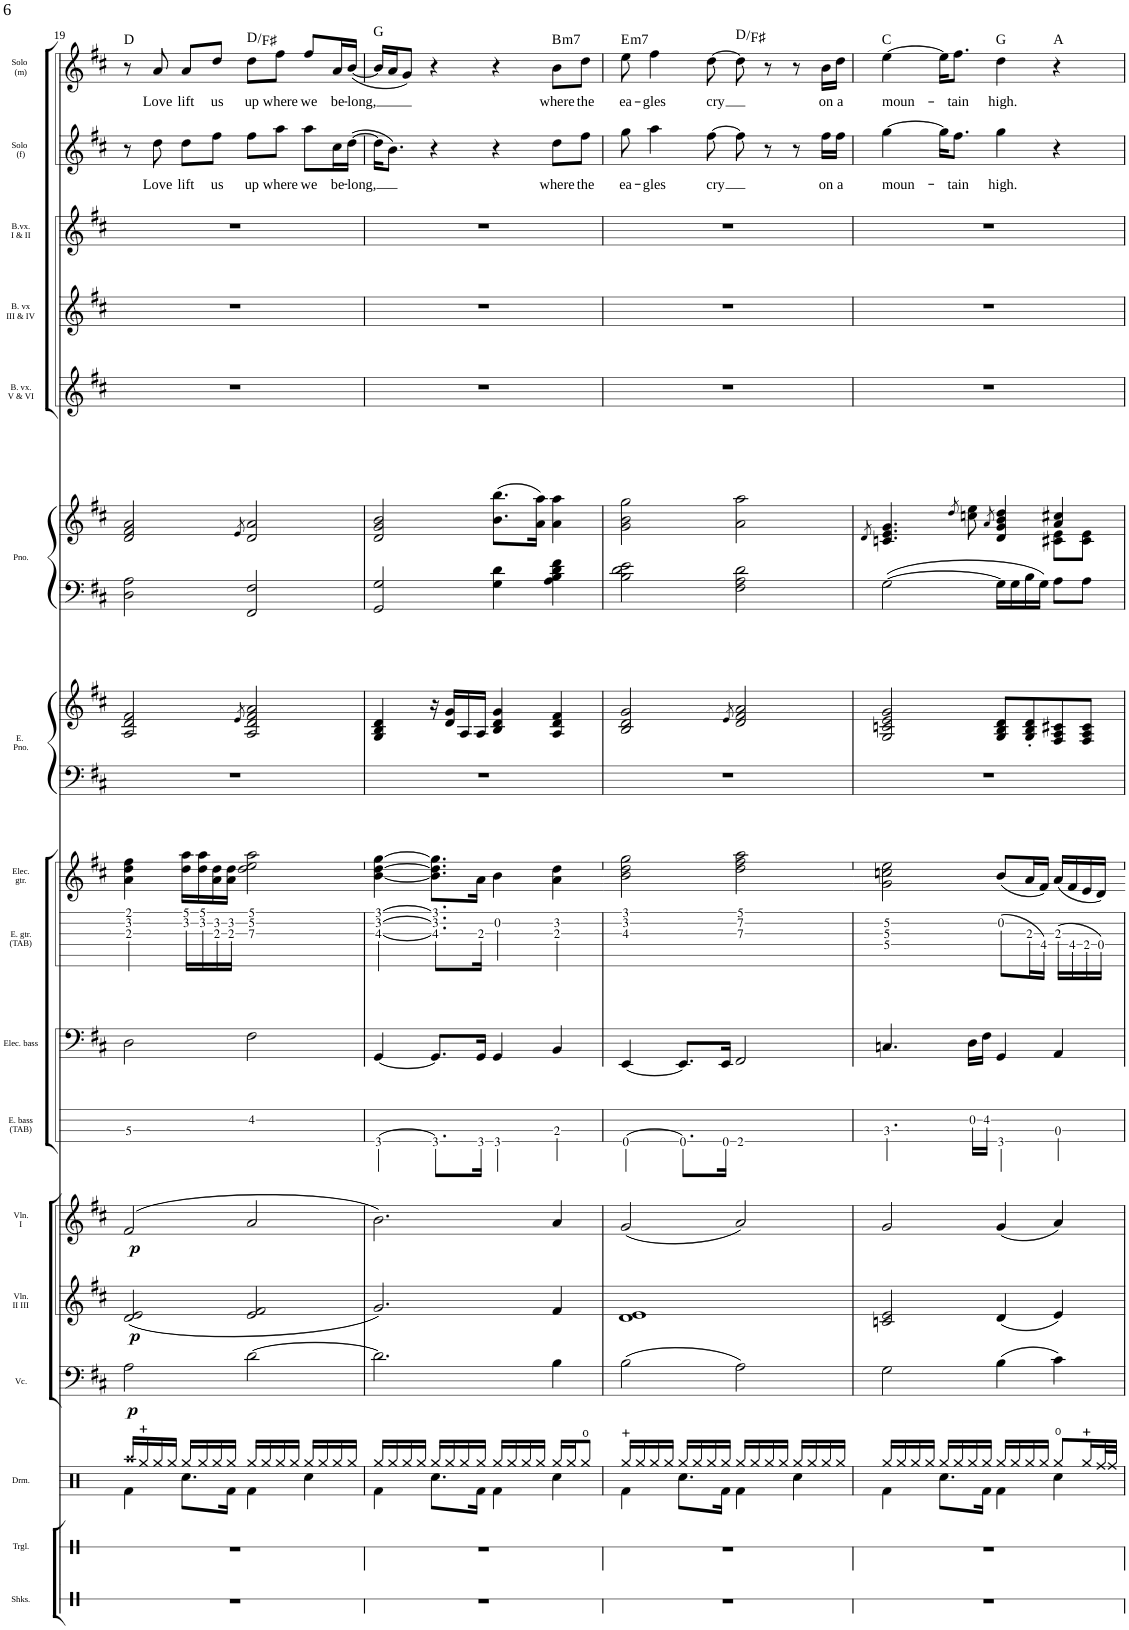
**kern	**kern	**kern	**kern	**dynam	**kern	**dynam	**kern	**dynam	**kern	**kern	**kern	**kern	**kern	**kern	**kern	**kern	**kern	**kern	**kern	**kern	**text	**kern	**text	**harte
*part17	*part16	*part15	*part14	*part14	*part13	*part13	*part12	*part12	*part11	*part10	*part9	*part8	*part7	*part7	*part6	*part6	*part5	*part4	*part3	*part2	*part2	*part1	*part1	*part1
*staff19	*staff18	*staff17	*staff16	*staff16	*staff15	*staff15	*staff14	*staff14	*staff13	*staff12	*staff11	*staff10	*staff9	*staff8	*staff7	*staff6	*staff5	*staff4	*staff3	*staff2	*staff2	*staff1	*staff1	*
*I"Shakers	*I"Triangle	*I"Drums	*I"Cello	*	*I"Violin II III	*	*I"Violin I	*	*I"E. bass (TAB)	*I"E. bass	*I"E. gtr. (TAB)	*I"Electric  guitar	*I"Electric  Piano	*	*I"Piano	*	*I"Back. voc. V &amp; VI	*I"Back. voc. III &amp; IV	*I"Back. voc. I &amp; II	*I"Solo   (f)	*	*I"Solo   (m)	*	*
*I'Shks.	*I'Trgl.	*I'Drm.	*	*	*I'Vln. II III	*	*I'Vln. I	*	*I'E. bass  (TAB)	*	*I'E. gtr. (TAB)	*I'Elec. gtr.	*I'E.   Pno.	*	*I'Pno.	*	*	*	*	*I'Solo   (f)	*	*I'Solo   (m)	*	*
!!LO:PB:g=z
*clefX	*clefX	*clefX	*clefF4	*	*clefG2	*	*clefG2	*	*	*clefF4	*	*clefG2	*clefF4	*clefG2	*clefF4	*clefG2	*clefG2	*clefG2	*clefG2	*clefG2	*	*clefG2	*	*
*	*	*	*	*	*	*	*	*	*	*Trd7c12	*	*Trd7c12	*	*	*	*	*	*	*	*Trd5c9	*	*Trd8c14	*	*
*k[f#c#]	*k[f#c#]	*k[f#c#]	*k[f#c#]	*	*k[f#c#]	*	*k[f#c#]	*	*k[f#c#]	*k[f#c#]	*k[f#c#]	*k[f#c#]	*k[f#c#]	*k[f#c#]	*k[f#c#]	*k[f#c#]	*k[f#c#]	*k[f#c#]	*k[f#c#]	*k[f#c#]	*	*k[f#c#]	*	*
*D:	*D:	*D:	*D:	*	*D:	*	*D:	*	*D:	*D:	*D:	*D:	*D:	*D:	*D:	*D:	*D:	*D:	*D:	*D:	*	*D:	*	*
*M4/4	*M4/4	*M4/4	*M4/4	*	*M4/4	*	*M4/4	*	*	*M4/4	*	*M4/4	*M4/4	*M4/4	*M4/4	*M4/4	*M4/4	*M4/4	*M4/4	*M4/4	*	*M4/4	*	*
=19	=19	=19	=19	=19	=19	=19	=19	=19	=19	=19	=19	=19	=19	=19	=19	=19	=19	=19	=19	=19	=19	=19	=19	=19
*	*	*^	*	*	*	*	*	*	*	*	*	*	*	*	*	*	*	*	*	*	*	*	*	*
!	!	!	!	!	!LO:DY:b	!	!LO:DY:b	!	!LO:DY:b	!	!	!	!	!	!	!	!	!	!	!	!	!	!	!	!
1r	1r	16Raa/LL	4Rf\	2A\	p	(2d/ 2e/	p	(2f#/	p	2DD	2D\	4A\ 4d\ 4f#\	4a\ 4dd\ 4ff#\	1r	2A/ 2d/ 2f#/	2D\ 2A\	2d/ 2f#/ 2a/	1r	1r	1r	8r	.	8r	.	D:maj
.	.	16Rgg/	.	.	.	.	.	.	.	.	.	.	.	.	.	.	.	.	.	.	.	.	.	.	.
!	!	!	!	!	!	!	!	!	!	!	!	!	!	!	!	!	!	!	!	!	!	!LO:LY:b	!	!LO:LY:b	!
.	.	16Rgg/	.	.	.	.	.	.	.	.	.	.	.	.	.	.	.	.	.	.	8dd\	Love	8a/	Love	.
.	.	16Rgg/JJ	.	.	.	.	.	.	.	.	.	.	.	.	.	.	.	.	.	.	.	.	.	.	.
!	!	!	!	!	!	!	!	!	!	!	!	!	!	!	!	!	!	!	!	!	!	!LO:LY:b	!	!LO:LY:b	!
.	.	16Rgg/LL	8.Rcc\L	.	.	.	.	.	.	.	.	16d\ 16a\LL	16dd\ 16aa\LL	.	.	.	.	.	.	.	8dd\L	lift	8a/L	lift	.
.	.	16Rgg/	.	.	.	.	.	.	.	.	.	16d\ 16a\	16dd\ 16aa\	.	.	.	.	.	.	.	.	.	.	.	.
!	!	!	!	!	!	!	!	!	!	!	!	!	!	!	!	!	!	!	!	!	!	!LO:LY:b	!	!LO:LY:b	!
.	.	16Rgg/	.	.	.	.	.	.	.	.	.	16A\ 16d\	16a\ 16dd\	.	.	.	.	.	.	.	8ff#\J	us	8dd/J	us	.
.	.	16Rgg/JJ	16Rf\Jk	.	.	.	.	.	.	.	.	16A\ 16d\JJ	16a\ 16dd\JJ	.	.	.	.	.	.	.	.	.	.	.	.
.	.	.	.	.	.	.	.	.	.	.	.	.	.	.	8qe/	.	8qe/	.	.	.	.	.	.	.	.
!	!	!	!	!	!	!	!	!	!	!	!	!	!	!	!	!	!	!	!	!	!	!LO:LY:b	!	!LO:LY:b	!
.	.	16Rgg/LL	4Rf\	[2d\	.	2e/ 2f#/	.	2a/	.	2FF#	2F#\	2d 2e 2a	2dd\ 2ee\ 2aa\	.	2A/ 2d/ 2f#/ 2a/	2FF#/ 2F#/	2d/ 2a/	.	.	.	8ff#\L	up	8dd\L	up	D:maj/3
.	.	16Rgg/	.	.	.	.	.	.	.	.	.	.	.	.	.	.	.	.	.	.	.	.	.	.	.
!	!	!	!	!	!	!	!	!	!	!	!	!	!	!	!	!	!	!	!	!	!	!LO:LY:b	!	!LO:LY:b	!
.	.	16Rgg/	.	.	.	.	.	.	.	.	.	.	.	.	.	.	.	.	.	.	8aa\J	where	8ff#\J	where	.
.	.	16Rgg/JJ	.	.	.	.	.	.	.	.	.	.	.	.	.	.	.	.	.	.	.	.	.	.	.
!	!	!	!	!	!	!	!	!	!	!	!	!	!	!	!	!	!	!	!	!	!	!LO:LY:b	!	!LO:LY:b	!
.	.	16Rgg/LL	4Rcc\	.	.	.	.	.	.	.	.	.	.	.	.	.	.	.	.	.	8aa\L	we	8ff#/L	we	.
.	.	16Rgg/	.	.	.	.	.	.	.	.	.	.	.	.	.	.	.	.	.	.	.	.	.	.	.
!	!	!	!	!	!	!	!	!	!	!	!	!	!	!	!	!	!	!	!	!	!	!LO:LY:b	!	!LO:LY:b	!
.	.	16Rgg/	.	.	.	.	.	.	.	.	.	.	.	.	.	.	.	.	.	.	16cc#\L	be-	16a/L	be-	.
!	!	!	!	!	!	!	!	!	!	!	!	!	!	!	!	!	!	!	!	!	!	!LO:LY:b	!	!LO:LY:b	!
.	.	16Rgg/JJ	.	.	.	.	.	.	.	.	.	.	.	.	.	.	.	.	.	.	([16dd\JJ	-long,	([16b/JJ	-long,	.
=20	=20	=20	=20	=20	=20	=20	=20	=20	=20	=20	=20	=20	=20	=20	=20	=20	=20	=20	=20	=20	=20	=20	=20	=20	=20
1r	1r	16Rgg/LL	4Rf\	2.d\]	.	2.g/)	.	2.b\)	.	[4GGG\	[4GG/	[4B\ [4d\ [4g\	[4b\ [4dd\ [4gg\	1r	4G/ 4B/ 4d/	2GG/ 2G/	2d/ 2g/ 2b/	1r	1r	1r	16dd\KL]	.	16b/LL]	.	G:maj
.	.	16Rgg/	.	.	.	.	.	.	.	.	.	.	.	.	.	.	.	.	.	.	8.b\J)	.	16a/J	.	.
.	.	16Rgg/	.	.	.	.	.	.	.	.	.	.	.	.	.	.	.	.	.	.	.	.	8g/J)	.	.
.	.	16Rgg/JJ	.	.	.	.	.	.	.	.	.	.	.	.	.	.	.	.	.	.	.	.	.	.	.
.	.	16Rgg/LL	8.Rcc\L	.	.	.	.	.	.	8.GGG\L]	8.GG/L]	8.B\] 8.d\] 8.g\]L	8.b\] 8.dd\] 8.gg\]L	.	16r	.	.	.	.	.	4r	.	4r	.	.
.	.	16Rgg/	.	.	.	.	.	.	.	.	.	.	.	.	16d/ 16g/LL	.	.	.	.	.	.	.	.	.	.
.	.	16Rgg/	.	.	.	.	.	.	.	.	.	.	.	.	16A/	.	.	.	.	.	.	.	.	.	.
.	.	16Rgg/JJ	16Rf\Jk	.	.	.	.	.	.	16GGG\Jk	16GG/Jk	16A\Jk	16a\Jk	.	16A/JJ	.	.	.	.	.	.	.	.	.	.
.	.	16Rgg/LL	4Rf\	.	.	.	.	.	.	4GGG\	4GG/	4B\	4b\	.	4B/ 4d/ 4g/	4G\ 4d\	(8.b\ 8.bb\L	.	.	.	4r	.	4r	.	.
.	.	16Rgg/	.	.	.	.	.	.	.	.	.	.	.	.	.	.	.	.	.	.	.	.	.	.	.
.	.	16Rgg/	.	.	.	.	.	.	.	.	.	.	.	.	.	.	.	.	.	.	.	.	.	.	.
.	.	16Rgg/JJ	.	.	.	.	.	.	.	.	.	.	.	.	.	.	16a\ 16aa\Jk)	.	.	.	.	.	.	.	.
!	!	!	!	!	!	!	!	!	!	!	!	!	!	!	!	!	!	!	!	!	!	!LO:LY:b	!	!LO:LY:b	!LO:H:kt=m7
.	.	16Rgg/LL	4Rcc\	4B\	.	4f#/	.	4a/	.	4BBB\	4BB/	4A\ 4d\	4a\ 4dd\	.	4A/ 4d/ 4f#/	4A\ 4B\ 4d\ 4f#\	4a\ 4aa\	.	.	.	8dd\L	where	8b\L	where	B:min7
.	.	16Rgg/J	.	.	.	.	.	.	.	.	.	.	.	.	.	.	.	.	.	.	.	.	.	.	.
!	!	!	!	!	!	!	!	!	!	!	!	!	!	!	!	!	!	!	!	!	!	!LO:LY:b	!	!LO:LY:b	!
.	.	8Rgg/J	.	.	.	.	.	.	.	.	.	.	.	.	.	.	.	.	.	.	8ff#\J	the	8dd\J	the	.
=21	=21	=21	=21	=21	=21	=21	=21	=21	=21	=21	=21	=21	=21	=21	=21	=21	=21	=21	=21	=21	=21	=21	=21	=21	=21
!	!	!	!	!	!	!	!	!	!	!	!	!	!	!	!	!	!	!	!	!	!	!LO:LY:b	!	!LO:LY:b	!LO:H:kt=m7
1r	1r	16Rgg/LL	4Rf\	(2B\	.	1d 1e	.	(2g/	.	[4EEE\	[4EE/	2B 2d 2g	2b\ 2dd\ 2gg\	1r	2B/ 2d/ 2g/	2B\ 2d\ 2e\	2g\ 2b\ 2gg\	1r	1r	1r	8gg\	ea-	8ee\	ea-	E:min7
.	.	16Rgg/	.	.	.	.	.	.	.	.	.	.	.	.	.	.	.	.	.	.	.	.	.	.	.
!	!	!	!	!	!	!	!	!	!	!	!	!	!	!	!	!	!	!	!	!	!	!LO:LY:b	!	!LO:LY:b	!
.	.	16Rgg/	.	.	.	.	.	.	.	.	.	.	.	.	.	.	.	.	.	.	4aa\	-gles	4ff#\	-gles	.
.	.	16Rgg/JJ	.	.	.	.	.	.	.	.	.	.	.	.	.	.	.	.	.	.	.	.	.	.	.
.	.	16Rgg/LL	8.Rcc\L	.	.	.	.	.	.	8.EEE\L]	8.EE/L]	.	.	.	.	.	.	.	.	.	.	.	.	.	.
.	.	16Rgg/	.	.	.	.	.	.	.	.	.	.	.	.	.	.	.	.	.	.	.	.	.	.	.
!	!	!	!	!	!	!	!	!	!	!	!	!	!	!	!	!	!	!	!	!	!	!LO:LY:b	!	!LO:LY:b	!
.	.	16Rgg/	.	.	.	.	.	.	.	.	.	.	.	.	.	.	.	.	.	.	[8ff#\	cry	[8dd\	cry	.
.	.	16Rgg/JJ	16Rf\Jk	.	.	.	.	.	.	16EEE\Jk	16EE/Jk	.	.	.	.	.	.	.	.	.	.	.	.	.	.
.	.	.	.	.	.	.	.	.	.	.	.	.	.	.	8qe/	.	.	.	.	.	.	.	.	.	.
.	.	16Rgg/LL	4Rf\	2A\)	.	.	.	2a/)	.	2FFF#	2FF#/	2d 2f# 2a	2dd\ 2ff#\ 2aa\	.	2d/ 2f#/ 2a/	2F#\ 2A\ 2d\	2a\ 2aa\	.	.	.	8ff#\]	.	8dd\]	.	D:maj/3
.	.	16Rgg/	.	.	.	.	.	.	.	.	.	.	.	.	.	.	.	.	.	.	.	.	.	.	.
.	.	16Rgg/	.	.	.	.	.	.	.	.	.	.	.	.	.	.	.	.	.	.	8r	.	8r	.	.
.	.	16Rgg/JJ	.	.	.	.	.	.	.	.	.	.	.	.	.	.	.	.	.	.	.	.	.	.	.
.	.	16Rgg/LL	4Rcc\	.	.	.	.	.	.	.	.	.	.	.	.	.	.	.	.	.	8r	.	8r	.	.
.	.	16Rgg/	.	.	.	.	.	.	.	.	.	.	.	.	.	.	.	.	.	.	.	.	.	.	.
!	!	!	!	!	!	!	!	!	!	!	!	!	!	!	!	!	!	!	!	!	!	!LO:LY:b	!	!LO:LY:b	!
.	.	16Rgg/	.	.	.	.	.	.	.	.	.	.	.	.	.	.	.	.	.	.	16ff#\LL	on	16b\LL	on	.
!	!	!	!	!	!	!	!	!	!	!	!	!	!	!	!	!	!	!	!	!	!	!LO:LY:b	!	!LO:LY:b	!
.	.	16Rgg/JJ	.	.	.	.	.	.	.	.	.	.	.	.	.	.	.	.	.	.	16ff#\JJ	a	16dd\JJ	a	.
=22	=22	=22	=22	=22	=22	=22	=22	=22	=22	=22	=22	=22	=22	=22	=22	=22	=22	=22	=22	=22	=22	=22	=22	=22	=22
.	.	.	.	.	.	.	.	.	.	.	.	.	.	.	.	.	8qd/	.	.	.	.	.	.	.	.
*	*	*	*	*	*	*	*	*	*	*	*	*	*	*	*	*	*^	*	*	*	*	*	*	*	*
!	!	!	!	!	!	!	!	!	!	!	!	!	!	!	!	!	!	!	!	!	!	!	!LO:LY:b	!	!LO:LY:b	!
1r	1r	16Rgg/LL	4Rf\	2G\	.	2cn/ 2e/	.	2g/	.	4.CC\	4.Cn/	2G 2c 2e	2g\ 2ccn\ 2ee\	1r	2G/ 2cn/ 2e/ 2g/	[2G\	4.cn/ 4.e/ 4.g/	2.ryy	1r	1r	1r	[4gg\	moun-	[4ee\	moun-	C:maj
.	.	16Rgg/	.	.	.	.	.	.	.	.	.	.	.	.	.	.	.	.	.	.	.	.	.	.	.	.
.	.	16Rgg/	.	.	.	.	.	.	.	.	.	.	.	.	.	.	.	.	.	.	.	.	.	.	.	.
.	.	16Rgg/JJ	.	.	.	.	.	.	.	.	.	.	.	.	.	.	.	.	.	.	.	.	.	.	.	.
.	.	16Rgg/LL	8.Rcc\L	.	.	.	.	.	.	.	.	.	.	.	.	.	.	.	.	.	.	16gg\KL]	.	16ee\KL]	.	.
!	!	!	!	!	!	!	!	!	!	!	!	!	!	!	!	!	!	!	!	!	!	!	!LO:LY:b	!	!LO:LY:b	!
.	.	16Rgg/	.	.	.	.	.	.	.	.	.	.	.	.	.	.	.	.	.	.	.	8.ff#\J	-tain	8.ff#\J	-tain	.
.	.	.	.	.	.	.	.	.	.	.	.	.	.	.	.	.	8qdd/	.	.	.	.	.	.	.	.	.
.	.	16Rgg/	.	.	.	.	.	.	.	16DD\LL	16D\LL	.	.	.	.	.	8ccn\ 8ee\	.	.	.	.	.	.	.	.	.
.	.	16Rgg/JJ	16Rf\Jk	.	.	.	.	.	.	16FF#\JJ	16F#\JJ	.	.	.	.	.	.	.	.	.	.	.	.	.	.	.
.	.	.	.	.	.	.	.	.	.	.	.	.	.	.	.	.	8qa/	.	.	.	.	.	.	.	.	.
!	!	!	!	!	!	!	!	!	!	!	!	!	!	!	!	!	!	!	!	!	!	!	!LO:LY:b	!	!LO:LY:b	!
.	.	16Rgg/LL	4Rf\	(4B\	.	(4d/	.	(4g/	.	4GGG\	4GG/	(8B\L	(8b/L	.	8G/ 8B/ 8d/L	16G\LL]	4d/ 4g/ 4b/ 4dd/	.	.	.	.	4gg\	high.	4dd\	high.	G:maj
.	.	16Rgg/	.	.	.	.	.	.	.	.	.	.	.	.	.	16G\	.	.	.	.	.	.	.	.	.	.
.	.	16Rgg/	.	.	.	.	.	.	.	.	.	16A\L	16a/L	.	8G/' 8B/' 8d/'	16B\	.	.	.	.	.	.	.	.	.	.
.	.	16Rgg/JJ	.	.	.	.	.	.	.	.	.	16F#\JJ)	16f#/JJ)	.	.	16G\JJ	.	.	.	.	.	.	.	.	.	.
.	.	8Rgg/L	4Rcc\	4c#\)	.	4e/)	.	4a/)	.	4AAA\	4AA/	(16A\LL	(16a/LL	.	8F#/ 8A/ 8c#X/	8A\L	8c#X\ 8e\L	4a/ 4cc#X/	.	.	.	4r	.	4r	.	A:maj
.	.	.	.	.	.	.	.	.	.	.	.	16F#\	16f#/	.	.	.	.	.	.	.	.	.	.	.	.	.
.	.	16Rgg/L	.	.	.	.	.	.	.	.	.	16E\	16e/	.	8F#/ 8A/ 8c#/J	8A\J	8c#\ 8e\J	.	.	.	.	.	.	.	.	.
.	.	32Rff/L	.	.	.	.	.	.	.	.	.	16D\JJ)	16d/JJ)	.	.	.	.	.	.	.	.	.	.	.	.	.
.	.	32Rff/JJJ	.	.	.	.	.	.	.	.	.	.	.	.	.	.	.	.	.	.	.	.	.	.	.	.
*	*	*v	*v	*	*	*	*	*	*	*	*	*	*	*	*	*	*v	*v	*	*	*	*	*	*	*	*
=	=	=	=	=	=	=	=	=	=	=	=	=	=	=	=	=	=	=	=	=	=	=	=	=
*-	*-	*-	*-	*-	*-	*-	*-	*-	*-	*-	*-	*-	*-	*-	*-	*-	*-	*-	*-	*-	*-	*-	*-	*-
